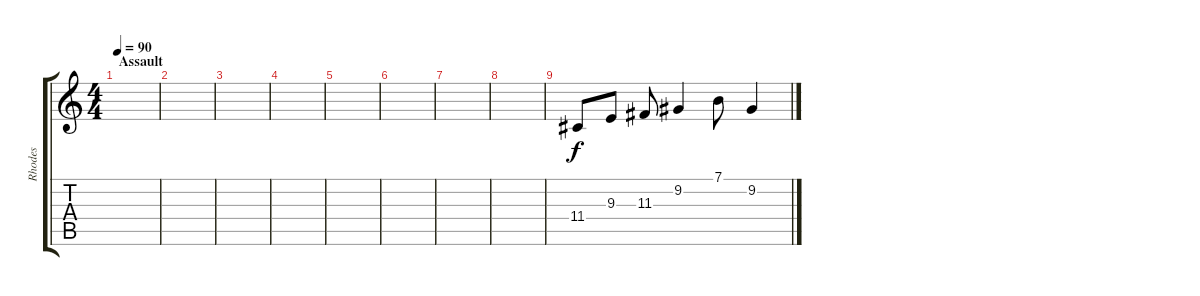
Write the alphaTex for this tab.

\track ("Rhodes" "Rhodes") {mute instrument electricpiano1}
\staff {score tabs}
\tuning (E4 B3 G3 D3 A2 E2) {hide}
\ts (4 4)
\section ("" "Assault")
\tempo 90
\clef g2
\ks c
|
|
|
|
|
|
|
|
11.4.8 9.3.8 11.3.8 9.2.4 7.1.8 9.2.4
